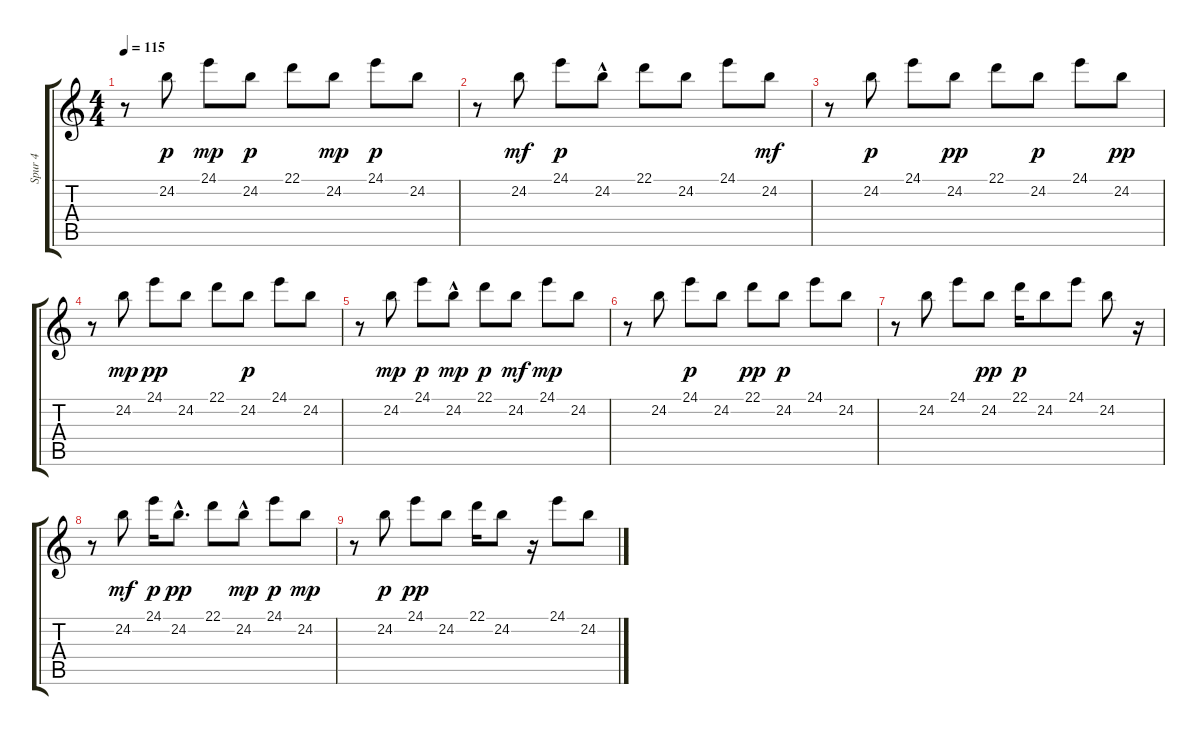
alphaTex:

\track ("Spur 4" "Spur 4") {instrument drawbarorgan}
\staff {score tabs}
\tuning (E4 B3 G3 D3 A2 E2) {hide}
\ts (4 4)
\tempo 115
\clef g2
\ks c
r.8{dy p} 24.2.8 24.1.8{dy mp} 24.2.8{dy p} 22.1.8 24.2.8{dy mp} 24.1.8{dy p} 24.2.8 |
r.8 24.2.8{dy mf} 24.1.8{dy p} 24.2{hac}.8 22.1.8 24.2.8 24.1.8 24.2.8{dy mf} |
r.8 24.2.8{dy p} 24.1.8 24.2.8{dy pp} 22.1.8 24.2.8{dy p} 24.1.8 24.2.8{dy pp} |
r.8 24.2.8{dy mp} 24.1.8{dy pp} 24.2.8 22.1.8 24.2.8{dy p} 24.1.8 24.2.8 |
r.8 24.2.8{dy mp} 24.1.8{dy p} 24.2{hac}.8{dy mp} 22.1.8{dy p} 24.2.8{dy mf} 24.1.8{dy mp} 24.2.8 |
r.8 24.2.8 24.1.8{dy p} 24.2.8 22.1.8{dy pp} 24.2.8{dy p} 24.1.8 24.2.8 |
r.8 24.2.8 24.1.8 24.2.8{dy pp} 22.1.16{dy p} 24.2.8 24.1.8 24.2.8 r.16 |
r.8 24.2.8{dy mf} 24.1.16{dy p} 24.2{hac}.8{d dy pp} 22.1.8 24.2{hac}.8{dy mp} 24.1.8{dy p} 24.2.8{dy mp} |
r.8 24.2.8{dy p} 24.1.8{dy pp} 24.2.8 22.1.16 24.2.8 r.16 24.1.8 24.2.8
